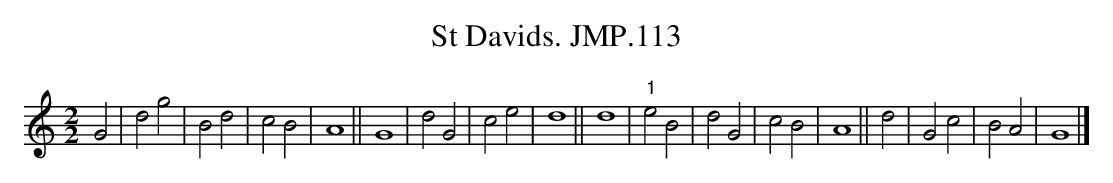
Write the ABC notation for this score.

X:1
T:St Davids. JMP.113
M:2/2
L:1/2
K:C Major
G | dg | Bd | cB | A2 ||\
G2 | dG | ce | d2 ||\
d2 | "1" eB | dG | cB | A2 ||\
d | Gc | BA | G2 |]
